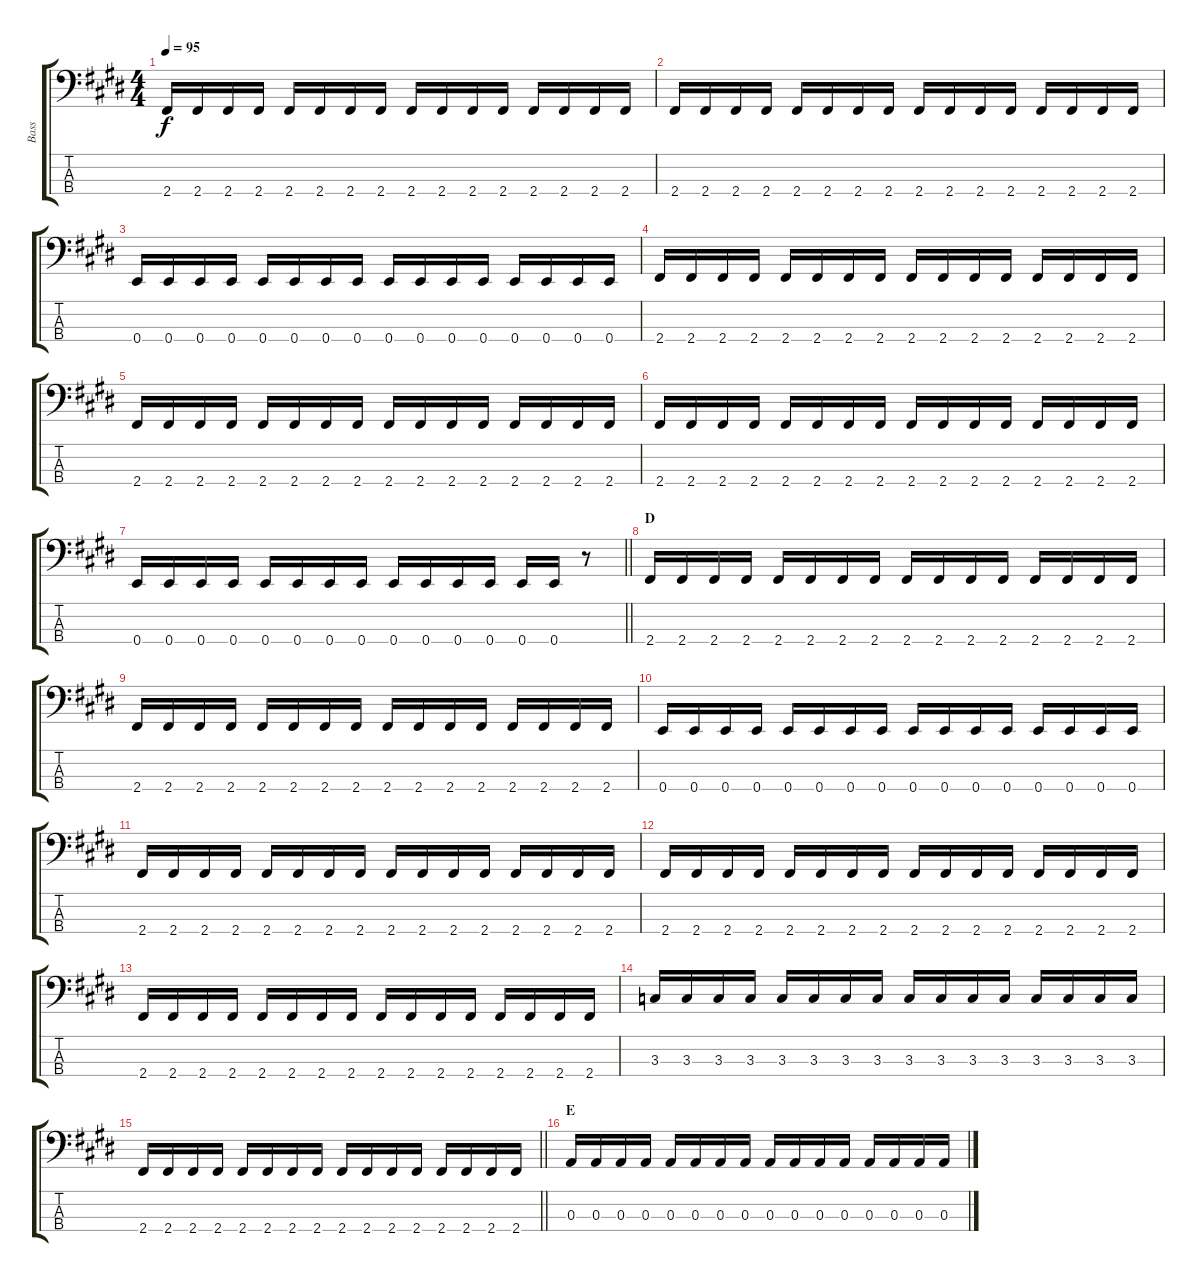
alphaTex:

\track ("Bass" "Bass") {instrument electricbassfinger}
\staff {score tabs}
\tuning (G2 D2 A1 E1) {hide}
\ts (4 4)
\tempo 95
\clef f4
\ks e
2.4.16{dy f} 2.4.16 2.4.16 2.4.16 2.4.16 2.4.16 2.4.16 2.4.16 2.4.16 2.4.16 2.4.16 2.4.16 2.4.16 2.4.16 2.4.16 2.4.16 |
2.4.16 2.4.16 2.4.16 2.4.16 2.4.16 2.4.16 2.4.16 2.4.16 2.4.16 2.4.16 2.4.16 2.4.16 2.4.16 2.4.16 2.4.16 2.4.16 |
0.4.16 0.4.16 0.4.16 0.4.16 0.4.16 0.4.16 0.4.16 0.4.16 0.4.16 0.4.16 0.4.16 0.4.16 0.4.16 0.4.16 0.4.16 0.4.16 |
2.4.16 2.4.16 2.4.16 2.4.16 2.4.16 2.4.16 2.4.16 2.4.16 2.4.16 2.4.16 2.4.16 2.4.16 2.4.16 2.4.16 2.4.16 2.4.16 |
2.4.16 2.4.16 2.4.16 2.4.16 2.4.16 2.4.16 2.4.16 2.4.16 2.4.16 2.4.16 2.4.16 2.4.16 2.4.16 2.4.16 2.4.16 2.4.16 |
2.4.16 2.4.16 2.4.16 2.4.16 2.4.16 2.4.16 2.4.16 2.4.16 2.4.16 2.4.16 2.4.16 2.4.16 2.4.16 2.4.16 2.4.16 2.4.16 |
\barLineRight lightlight
0.4.16 0.4.16 0.4.16 0.4.16 0.4.16 0.4.16 0.4.16 0.4.16 0.4.16 0.4.16 0.4.16 0.4.16 0.4.16 0.4.16 r.8 |
\section ("" "D")
2.4.16 2.4.16 2.4.16 2.4.16 2.4.16 2.4.16 2.4.16 2.4.16 2.4.16 2.4.16 2.4.16 2.4.16 2.4.16 2.4.16 2.4.16 2.4.16 |
2.4.16 2.4.16 2.4.16 2.4.16 2.4.16 2.4.16 2.4.16 2.4.16 2.4.16 2.4.16 2.4.16 2.4.16 2.4.16 2.4.16 2.4.16 2.4.16 |
0.4.16 0.4.16 0.4.16 0.4.16 0.4.16 0.4.16 0.4.16 0.4.16 0.4.16 0.4.16 0.4.16 0.4.16 0.4.16 0.4.16 0.4.16 0.4.16 |
2.4.16 2.4.16 2.4.16 2.4.16 2.4.16 2.4.16 2.4.16 2.4.16 2.4.16 2.4.16 2.4.16 2.4.16 2.4.16 2.4.16 2.4.16 2.4.16 |
2.4.16 2.4.16 2.4.16 2.4.16 2.4.16 2.4.16 2.4.16 2.4.16 2.4.16 2.4.16 2.4.16 2.4.16 2.4.16 2.4.16 2.4.16 2.4.16 |
2.4.16 2.4.16 2.4.16 2.4.16 2.4.16 2.4.16 2.4.16 2.4.16 2.4.16 2.4.16 2.4.16 2.4.16 2.4.16 2.4.16 2.4.16 2.4.16 |
3.3.16 3.3.16 3.3.16 3.3.16 3.3.16 3.3.16 3.3.16 3.3.16 3.3.16 3.3.16 3.3.16 3.3.16 3.3.16 3.3.16 3.3.16 3.3.16 |
\barLineRight lightlight
2.4.16 2.4.16 2.4.16 2.4.16 2.4.16 2.4.16 2.4.16 2.4.16 2.4.16 2.4.16 2.4.16 2.4.16 2.4.16 2.4.16 2.4.16 2.4.16 |
\section ("" "E")
0.3.16 0.3.16 0.3.16 0.3.16 0.3.16 0.3.16 0.3.16 0.3.16 0.3.16 0.3.16 0.3.16 0.3.16 0.3.16 0.3.16 0.3.16 0.3.16
